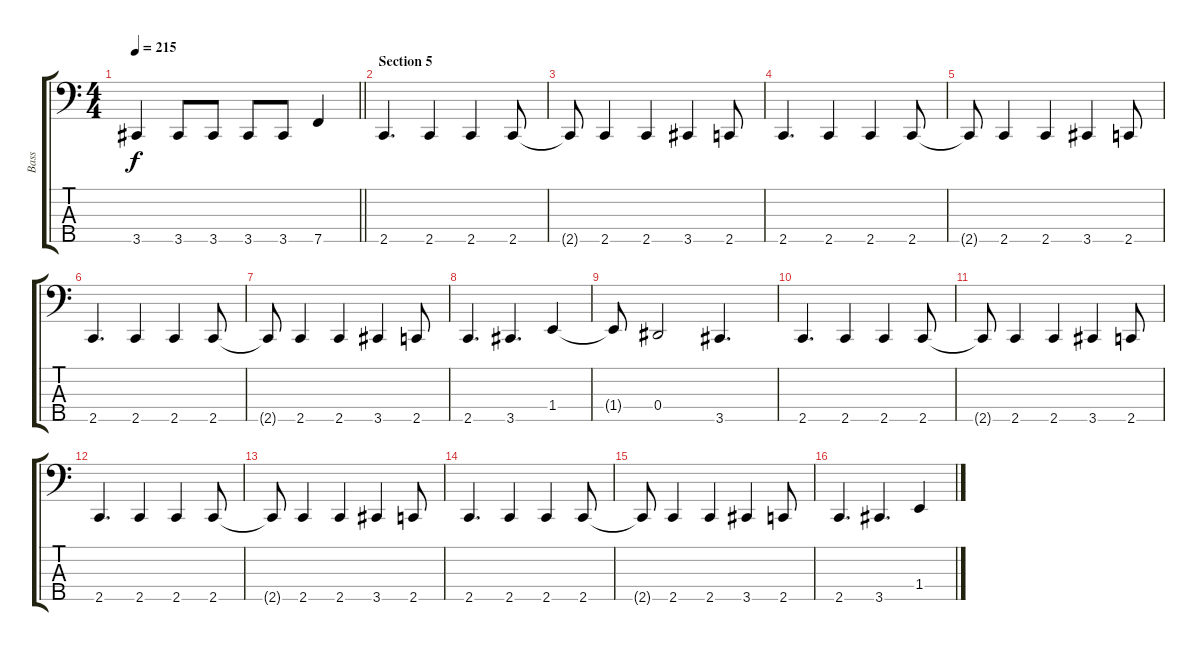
\track ("Bass" "Bass") {instrument electricbassfinger}
\staff {score tabs}
\tuning (Gb2 Db2 Ab1 Eb1 Bb0) {hide}
\ts (4 4)
\tempo 215
\clef f4
\barLineRight lightlight
\ks c
3.5.4{dy f} 3.5.8 3.5.8 3.5.8 3.5.8 7.5.4 |
\section ("" "Section 5")
2.5.4{d} 2.5.4 2.5.4 2.5.8 |
2.5{t}.8 2.5.4 2.5.4 3.5.4 2.5.8 |
2.5.4{d} 2.5.4 2.5.4 2.5.8 |
2.5{t}.8 2.5.4 2.5.4 3.5.4 2.5.8 |
2.5.4{d} 2.5.4 2.5.4 2.5.8 |
2.5{t}.8 2.5.4 2.5.4 3.5.4 2.5.8 |
2.5.4{d} 3.5.4{d} 1.4.4 |
1.4{t}.8 0.4.2 3.5.4{d} |
2.5.4{d} 2.5.4 2.5.4 2.5.8 |
2.5{t}.8 2.5.4 2.5.4 3.5.4 2.5.8 |
2.5.4{d} 2.5.4 2.5.4 2.5.8 |
2.5{t}.8 2.5.4 2.5.4 3.5.4 2.5.8 |
2.5.4{d} 2.5.4 2.5.4 2.5.8 |
2.5{t}.8 2.5.4 2.5.4 3.5.4 2.5.8 |
2.5.4{d} 3.5.4{d} 1.4.4
